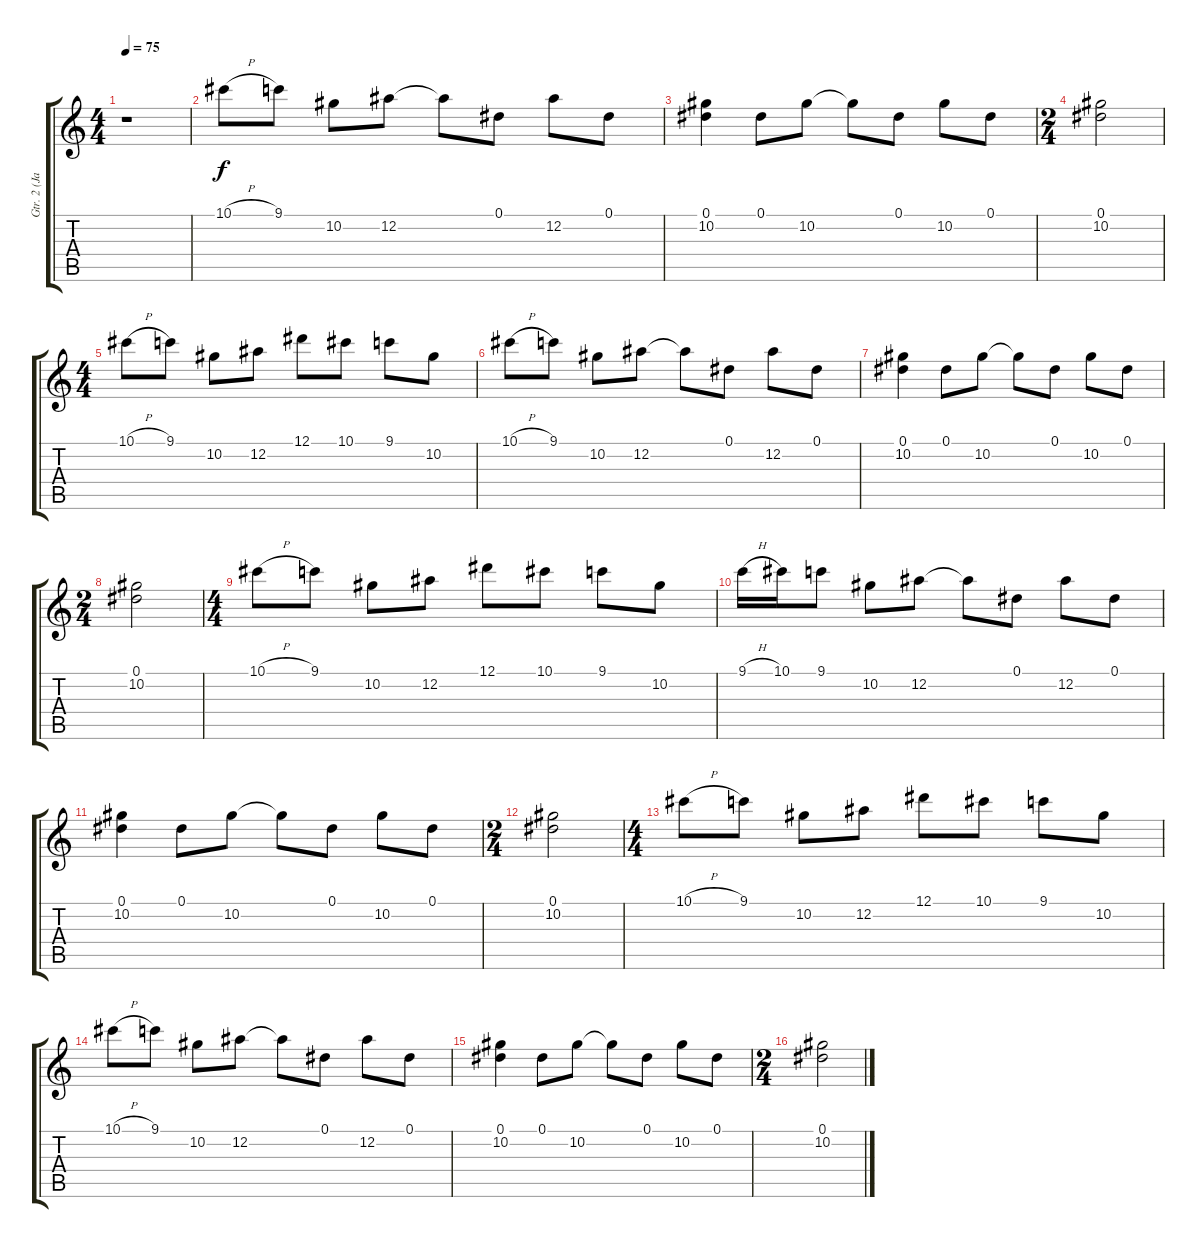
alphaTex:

\track ("Gtr. 2 (James)" "Gtr. 2 (Ja") {instrument electricguitarclean}
\staff {score tabs}
\tuning (Eb4 Bb3 Gb3 Db3 Ab2 Eb2) {hide}
\ts (4 4)
\tempo 75
\clef g2
\ks c
r.1{dy f instrument electricguitarclean} |
10.1{h}.8 9.1.8 10.2.8 12.2.8 12.2{t}.8 0.1.8 12.2.8 0.1.8 |
(0.1 10.2).4 0.1.8 10.2.8 10.2{t}.8 0.1.8 10.2.8 0.1.8 |
\ts (2 4)
(0.1 10.2).2 |
\ts (4 4)
10.1{h}.8 9.1.8 10.2.8 12.2.8 12.1.8 10.1.8 9.1.8 10.2.8 |
10.1{h}.8 9.1.8 10.2.8 12.2.8 12.2{t}.8 0.1.8 12.2.8 0.1.8 |
(0.1 10.2).4 0.1.8 10.2.8 10.2{t}.8 0.1.8 10.2.8 0.1.8 |
\ts (2 4)
(0.1 10.2).2 |
\ts (4 4)
10.1{h}.8 9.1.8 10.2.8 12.2.8 12.1.8 10.1.8 9.1.8 10.2.8 |
9.1{h}.16 10.1.16 9.1.8 10.2.8 12.2.8 12.2{t}.8 0.1.8 12.2.8 0.1.8 |
(0.1 10.2).4 0.1.8 10.2.8 10.2{t}.8 0.1.8 10.2.8 0.1.8 |
\ts (2 4)
(0.1 10.2).2 |
\ts (4 4)
10.1{h}.8 9.1.8 10.2.8 12.2.8 12.1.8 10.1.8 9.1.8 10.2.8 |
10.1{h}.8 9.1.8 10.2.8 12.2.8 12.2{t}.8 0.1.8 12.2.8 0.1.8 |
(0.1 10.2).4 0.1.8 10.2.8 10.2{t}.8 0.1.8 10.2.8 0.1.8 |
\ts (2 4)
(0.1 10.2).2
